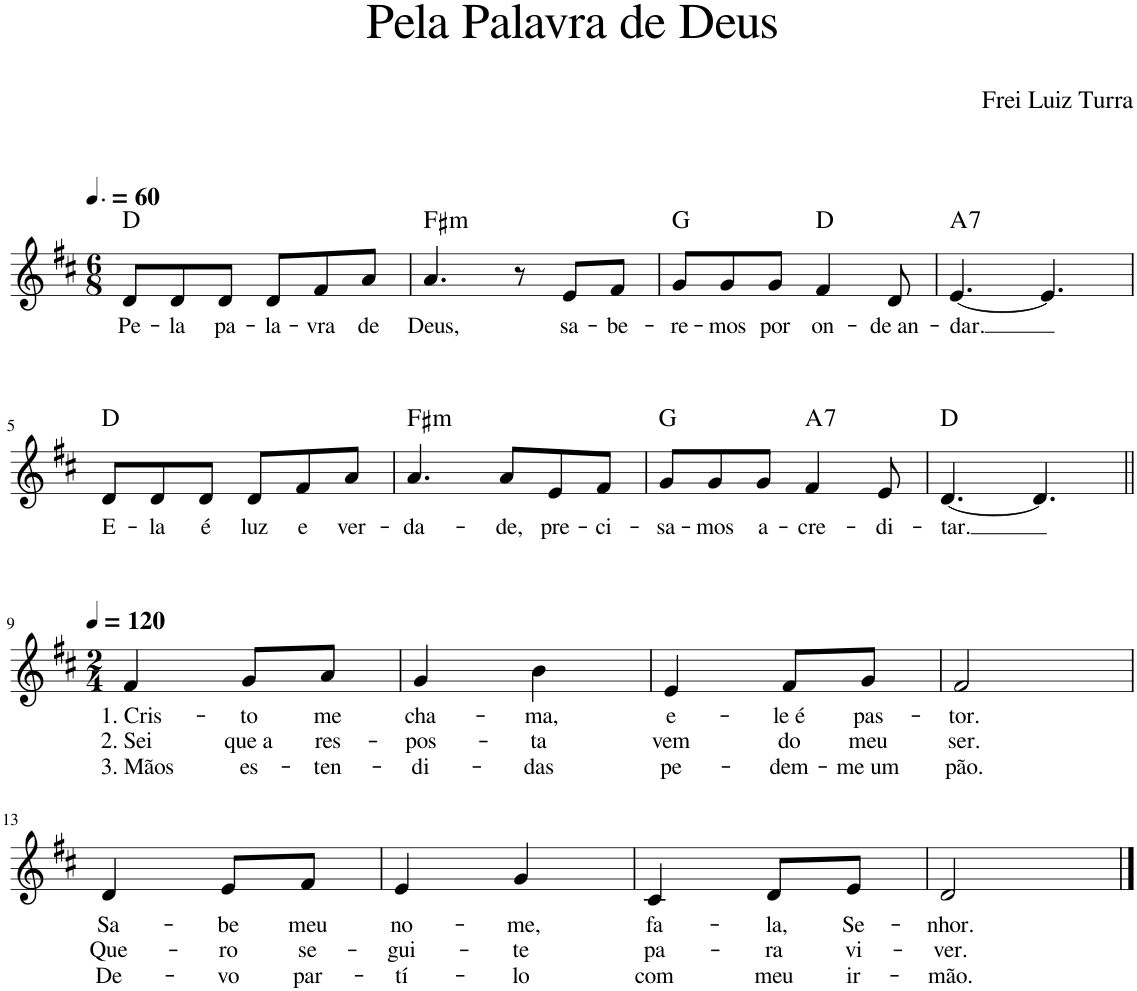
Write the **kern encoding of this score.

**kern	**text	**text	**text	**harte
*part1	*part1	*part1	*part1	*part1
*staff1	*staff1	*staff1	*staff1	*
*I"Voz	*	*	*	*
*I'Vo.	*	*	*	*
*clefG2	*	*	*	*
*k[f#c#]	*	*	*	*
*M6/8	*	*	*	*
*MM90	*	*	*	*
=1	=1	=1	=1	=1
!	!LO:LY:b	!	!	!
8d/L	Pe-	.	.	D:maj
!	!LO:LY:b	!	!	!
8d/	-la	.	.	.
!	!LO:LY:b	!	!	!
8d/J	pa-	.	.	.
!	!LO:LY:b	!	!	!
8d/L	-la-	.	.	.
!	!LO:LY:b	!	!	!
8f#/	-vra	.	.	.
!	!LO:LY:b	!	!	!
8a/J	de	.	.	.
=2	=2	=2	=2	=2
!	!LO:LY:b	!	!	!LO:H:kt=m
4.a/	Deus,	.	.	F#:min
8r	.	.	.	.
!	!LO:LY:b	!	!	!
8e/L	sa-	.	.	.
!	!LO:LY:b	!	!	!
8f#/J	-be-	.	.	.
=3	=3	=3	=3	=3
!	!LO:LY:b	!	!	!
8g/L	-re-	.	.	G:maj
!	!LO:LY:b	!	!	!
8g/	-mos	.	.	.
!	!LO:LY:b	!	!	!
8g/J	por	.	.	.
!	!LO:LY:b	!	!	!
4f#/	on-	.	.	D:maj
!	!LO:LY:b	!	!	!
8d/	-de an-	.	.	.
=4	=4	=4	=4	=4
!	!LO:LY:b	!	!	!LO:H:kt=7
[4.e/	-dar.	.	.	A:7
4.e/]	.	.	.	.
!!LO:LB:g=z
=5	=5	=5	=5	=5
!	!LO:LY:b	!	!	!
8d/L	E-	.	.	D:maj
!	!LO:LY:b	!	!	!
8d/	-la	.	.	.
!	!LO:LY:b	!	!	!
8d/J	é	.	.	.
!	!LO:LY:b	!	!	!
8d/L	luz	.	.	.
!	!LO:LY:b	!	!	!
8f#/	e	.	.	.
!	!LO:LY:b	!	!	!
8a/J	ver-	.	.	.
=6	=6	=6	=6	=6
!	!LO:LY:b	!	!	!LO:H:kt=m
4.a/	-da-	.	.	F#:min
!	!LO:LY:b	!	!	!
8a/L	-de,	.	.	.
!	!LO:LY:b	!	!	!
8e/	pre-	.	.	.
!	!LO:LY:b	!	!	!
8f#/J	-ci-	.	.	.
=7	=7	=7	=7	=7
!	!LO:LY:b	!	!	!
8g/L	-sa-	.	.	G:maj
!	!LO:LY:b	!	!	!
8g/	-mos	.	.	.
!	!LO:LY:b	!	!	!
8g/J	a-	.	.	.
!	!LO:LY:b	!	!	!LO:H:kt=7
4f#/	-cre-	.	.	A:7
!	!LO:LY:b	!	!	!
8e/	-di-	.	.	.
=8	=8	=8	=8	=8
!	!LO:LY:b	!	!	!
[4.d/	-tar.	.	.	D:maj
4.d/]	.	.	.	.
!!LO:LB:g=z
=9||	=9||	=9||	=9||	=9||
*M2/4	*	*	*	*
*MM120	*	*	*	*
!	!LO:LY:b	!LO:LY:b	!LO:LY:b	!
4f#/	1. Cris-	2. Sei	3. Mãos	.
!	!LO:LY:b	!LO:LY:b	!LO:LY:b	!
8g/L	-to	que a	es-	.
!	!LO:LY:b	!LO:LY:b	!LO:LY:b	!
8a/J	me	res-	-ten-	.
=10	=10	=10	=10	=10
!	!LO:LY:b	!LO:LY:b	!LO:LY:b	!
4g/	cha-	-pos-	-di-	.
!	!LO:LY:b	!LO:LY:b	!LO:LY:b	!
4b\	-ma,	-ta	-das	.
=11	=11	=11	=11	=11
!	!LO:LY:b	!LO:LY:b	!LO:LY:b	!
4e/	e-	vem	pe-	.
!	!LO:LY:b	!LO:LY:b	!LO:LY:b	!
8f#/L	-le é	do	-dem-	.
!	!LO:LY:b	!LO:LY:b	!LO:LY:b	!
8g/J	pas-	meu	-me um	.
=12	=12	=12	=12	=12
!	!LO:LY:b	!LO:LY:b	!LO:LY:b	!
2f#/	-tor.	ser.	pão.	.
!!LO:LB:g=z
=13	=13	=13	=13	=13
!	!LO:LY:b	!LO:LY:b	!LO:LY:b	!
4d/	Sa-	Que-	De-	.
!	!LO:LY:b	!LO:LY:b	!LO:LY:b	!
8e/L	-be	-ro	-vo	.
!	!LO:LY:b	!LO:LY:b	!LO:LY:b	!
8f#/J	meu	se-	par-	.
=14	=14	=14	=14	=14
!	!LO:LY:b	!LO:LY:b	!LO:LY:b	!
4e/	no-	-gui-	-tí-	.
!	!LO:LY:b	!LO:LY:b	!LO:LY:b	!
4g/	-me,	-te	-lo	.
=15	=15	=15	=15	=15
!	!LO:LY:b	!LO:LY:b	!LO:LY:b	!
4c#/	fa-	pa-	com	.
!	!LO:LY:b	!LO:LY:b	!LO:LY:b	!
8d/L	-la,	-ra	meu	.
!	!LO:LY:b	!LO:LY:b	!LO:LY:b	!
8e/J	Se-	vi-	ir-	.
=16	=16	=16	=16	=16
!	!LO:LY:b	!LO:LY:b	!LO:LY:b	!
2d/	-nhor.	-ver.	-mão.	.
==	==	==	==	==
*-	*-	*-	*-	*-
